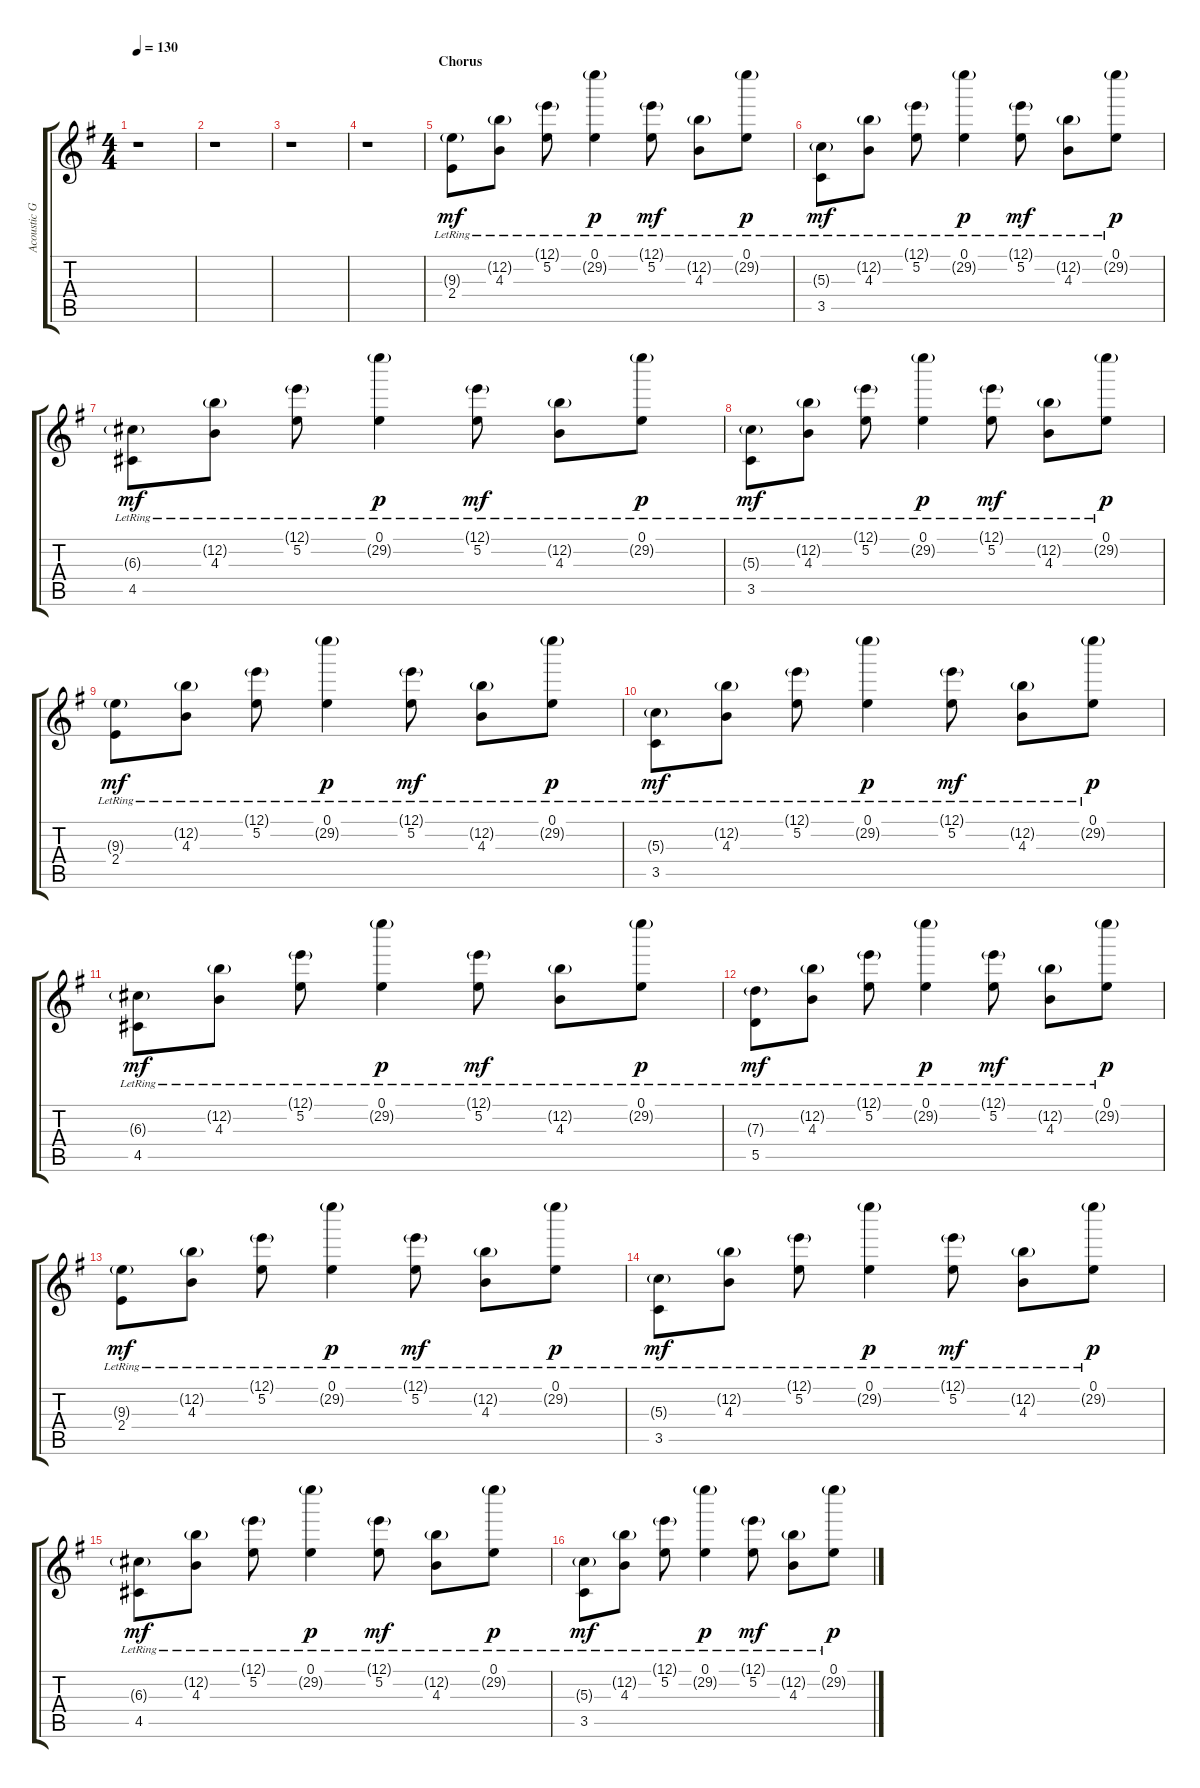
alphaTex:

\track ("Acoustic Guitar (R)" "Acoustic G") {instrument acousticguitarsteel}
\staff {score tabs}
\tuning (E4 B3 G3 D3 A2 E2) {hide}
\ts (4 4)
\tempo 130
\clef g2
\ks eminor
r.1{dy f} |
r.1 |
r.1 |
r.1 |
\section ("" "Chorus")
(9.3{g lr} 2.4{lr}).8{dy mf} (12.2{g lr} 4.3{lr}).8 (12.1{g lr} 5.2{lr}).8 (0.1{lr} 29.2{g lr}).4{dy p} (12.1{g lr} 5.2{lr}).8{dy mf} (12.2{g lr} 4.3{lr}).8 (0.1{lr} 29.2{g lr}).8{dy p} |
(5.3{g lr} 3.5{lr}).8{dy mf} (12.2{g lr} 4.3{lr}).8 (12.1{g lr} 5.2{lr}).8 (0.1{lr} 29.2{g lr}).4{dy p} (12.1{g lr} 5.2{lr}).8{dy mf} (12.2{g lr} 4.3{lr}).8 (0.1{lr} 29.2{g lr}).8{dy p} |
(6.3{g lr} 4.5{lr}).8{dy mf} (12.2{g lr} 4.3{lr}).8 (12.1{g lr} 5.2{lr}).8 (0.1{lr} 29.2{g lr}).4{dy p} (12.1{g lr} 5.2{lr}).8{dy mf} (12.2{g lr} 4.3{lr}).8 (0.1{lr} 29.2{g lr}).8{dy p} |
(5.3{g lr} 3.5{lr}).8{dy mf} (12.2{g lr} 4.3{lr}).8 (12.1{g lr} 5.2{lr}).8 (0.1{lr} 29.2{g lr}).4{dy p} (12.1{g lr} 5.2{lr}).8{dy mf} (12.2{g lr} 4.3{lr}).8 (0.1{lr} 29.2{g lr}).8{dy p} |
(9.3{g lr} 2.4{lr}).8{dy mf} (12.2{g lr} 4.3{lr}).8 (12.1{g lr} 5.2{lr}).8 (0.1{lr} 29.2{g lr}).4{dy p} (12.1{g lr} 5.2{lr}).8{dy mf} (12.2{g lr} 4.3{lr}).8 (0.1{lr} 29.2{g lr}).8{dy p} |
(5.3{g lr} 3.5{lr}).8{dy mf} (12.2{g lr} 4.3{lr}).8 (12.1{g lr} 5.2{lr}).8 (0.1{lr} 29.2{g lr}).4{dy p} (12.1{g lr} 5.2{lr}).8{dy mf} (12.2{g lr} 4.3{lr}).8 (0.1{lr} 29.2{g lr}).8{dy p} |
(6.3{g lr} 4.5{lr}).8{dy mf} (12.2{g lr} 4.3{lr}).8 (12.1{g lr} 5.2{lr}).8 (0.1{lr} 29.2{g lr}).4{dy p} (12.1{g lr} 5.2{lr}).8{dy mf} (12.2{g lr} 4.3{lr}).8 (0.1{lr} 29.2{g lr}).8{dy p} |
(7.3{g lr} 5.5{lr}).8{dy mf} (12.2{g lr} 4.3{lr}).8 (12.1{g lr} 5.2{lr}).8 (0.1{lr} 29.2{g lr}).4{dy p} (12.1{g lr} 5.2{lr}).8{dy mf} (12.2{g lr} 4.3{lr}).8 (0.1{lr} 29.2{g lr}).8{dy p} |
(9.3{g lr} 2.4{lr}).8{dy mf} (12.2{g lr} 4.3{lr}).8 (12.1{g lr} 5.2{lr}).8 (0.1{lr} 29.2{g lr}).4{dy p} (12.1{g lr} 5.2{lr}).8{dy mf} (12.2{g lr} 4.3{lr}).8 (0.1{lr} 29.2{g lr}).8{dy p} |
(5.3{g lr} 3.5{lr}).8{dy mf} (12.2{g lr} 4.3{lr}).8 (12.1{g lr} 5.2{lr}).8 (0.1{lr} 29.2{g lr}).4{dy p} (12.1{g lr} 5.2{lr}).8{dy mf} (12.2{g lr} 4.3{lr}).8 (0.1{lr} 29.2{g lr}).8{dy p} |
(6.3{g lr} 4.5{lr}).8{dy mf} (12.2{g lr} 4.3{lr}).8 (12.1{g lr} 5.2{lr}).8 (0.1{lr} 29.2{g lr}).4{dy p} (12.1{g lr} 5.2{lr}).8{dy mf} (12.2{g lr} 4.3{lr}).8 (0.1{lr} 29.2{g lr}).8{dy p} |
(5.3{g lr} 3.5{lr}).8{dy mf} (12.2{g lr} 4.3{lr}).8 (12.1{g lr} 5.2{lr}).8 (0.1{lr} 29.2{g lr}).4{dy p} (12.1{g lr} 5.2{lr}).8{dy mf} (12.2{g lr} 4.3{lr}).8 (0.1{lr} 29.2{g lr}).8{dy p}
